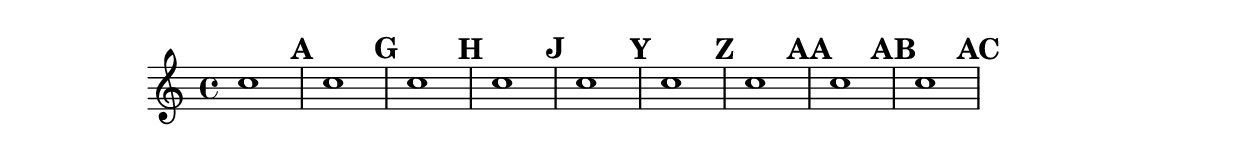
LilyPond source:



\header { texidoc= "Rehearsal marks in letter style: the I is skipped,
and after Z, double letters are used.  The mark may be set
with @code{\mark NUMBER}, or with @code{Score.rehearsalMark}."
      }

\version "2.1.22"
\score {  \notes \relative c'' {
  c1  \mark \default
  c1  \mark #7
  c1  \mark \default
  c1  \mark \default
  c1  \mark \default
  \set Score.rehearsalMark = #24
  c1  \mark \default
  c1  \mark \default
  c1  \mark \default
  c1  \mark \default
  }
}
